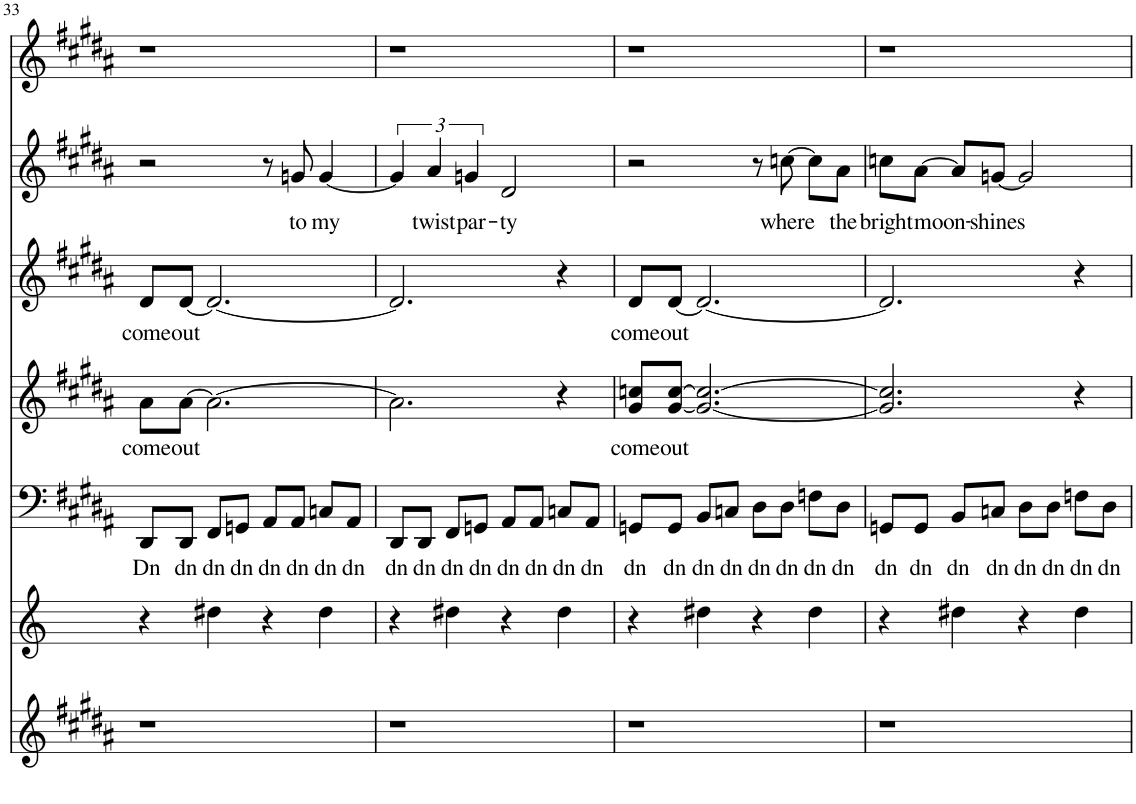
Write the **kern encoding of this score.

**kern	**kern	**kern	**text	**kern	**text	**kern	**text	**kern	**text	**kern
*part7	*part6	*part5	*part5	*part4	*part4	*part3	*part3	*part2	*part2	*part1
*staff7	*staff6	*staff5	*staff5	*staff4	*staff4	*staff3	*staff3	*staff2	*staff2	*staff1
*I"Piano	*I"Piano	*I"Bass	*	*I"Tenor	*	*I"Alto	*	*I"Soprano	*	*I"Piano
*I'Pno	*I'Pno	*	*	*	*	*	*	*	*	*I'Pno
!!LO:PB:g=z
*clefG2	*clefG2	*clefF4	*	*clefG2	*	*clefG2	*	*clefG2	*	*clefG2
*k[f#c#g#d#a#]	*k[]	*k[f#c#g#d#a#]	*	*k[f#c#g#d#a#]	*	*k[f#c#g#d#a#]	*	*k[f#c#g#d#a#]	*	*k[f#c#g#d#a#]
*B:	*	*B:	*	*B:	*	*B:	*	*B:	*	*B:
*M4/4	*M4/4	*M4/4	*	*M4/4	*	*M4/4	*	*M4/4	*	*M4/4
=33	=33	=33	=33	=33	=33	=33	=33	=33	=33	=33
!	!	!	!LO:LY:b	!	!LO:LY:b	!	!LO:LY:b	!	!	!
1r	4r	8DD#/L	Dn	8a#\L	come	8d#/L	come	2r	.	1r
!	!	!	!LO:LY:b	!	!LO:LY:b	!	!LO:LY:b	!	!	!
.	.	8DD#/J	dn	[8a#\J	out	[8d#/J	out	.	.	.
!	!	!	!LO:LY:b	!	!	!	!	!	!	!
.	4dd#X\	8FF#/L	dn	2.a#\_	.	2.d#/_	.	.	.	.
!	!	!	!LO:LY:b	!	!	!	!	!	!	!
.	.	8GGn/J	dn	.	.	.	.	.	.	.
!	!	!	!LO:LY:b	!	!	!	!	!	!	!
.	4r	8AA#/L	dn	.	.	.	.	8r	.	.
!	!	!	!LO:LY:b	!	!	!	!	!	!LO:LY:b	!
.	.	8AA#/J	dn	.	.	.	.	8gn/	to	.
!	!	!	!LO:LY:b	!	!	!	!	!	!LO:LY:b	!
.	4dd#\	8Cn/L	dn	.	.	.	.	[4g/	my	.
!	!	!	!LO:LY:b	!	!	!	!	!	!	!
.	.	8AA#/J	dn	.	.	.	.	.	.	.
=34	=34	=34	=34	=34	=34	=34	=34	=34	=34	=34
!	!	!	!LO:LY:b	!	!	!	!	!	!	!
1r	4r	8DD#/L	dn	2.a#\]	.	2.d#/]	.	6g/]	.	1r
!	!	!	!LO:LY:b	!	!	!	!	!	!	!
.	.	8DD#/J	dn	.	.	.	.	.	.	.
!	!	!	!	!	!	!	!	!	!LO:LY:b	!
.	.	.	.	.	.	.	.	6a#/	twist	.
!	!	!	!LO:LY:b	!	!	!	!	!	!	!
.	4dd#X\	8FF#/L	dn	.	.	.	.	.	.	.
!	!	!	!	!	!	!	!	!	!LO:LY:b	!
.	.	.	.	.	.	.	.	6gn/	par-	.
!	!	!	!LO:LY:b	!	!	!	!	!	!	!
.	.	8GGn/J	dn	.	.	.	.	.	.	.
!	!	!	!LO:LY:b	!	!	!	!	!	!LO:LY:b	!
.	4r	8AA#/L	dn	.	.	.	.	2d#/	-ty	.
!	!	!	!LO:LY:b	!	!	!	!	!	!	!
.	.	8AA#/J	dn	.	.	.	.	.	.	.
!	!	!	!LO:LY:b	!	!	!	!	!	!	!
.	4dd#\	8Cn/L	dn	4r	.	4r	.	.	.	.
!	!	!	!LO:LY:b	!	!	!	!	!	!	!
.	.	8AA#/J	dn	.	.	.	.	.	.	.
=35	=35	=35	=35	=35	=35	=35	=35	=35	=35	=35
!	!	!	!LO:LY:b	!	!LO:LY:b	!	!LO:LY:b	!	!	!
1r	4r	8GGn/L	dn	8g#/ 8ccn/L	come	8d#/L	come	2r	.	1r
!	!	!	!LO:LY:b	!	!LO:LY:b	!	!LO:LY:b	!	!	!
.	.	8GG/J	dn	[8g#/ [8cc/J	out	[8d#/J	out	.	.	.
!	!	!	!LO:LY:b	!	!	!	!	!	!	!
.	4dd#X\	8BB/L	dn	2.g#/_ 2.cc/_	.	2.d#/_	.	.	.	.
!	!	!	!LO:LY:b	!	!	!	!	!	!	!
.	.	8Cn/J	dn	.	.	.	.	.	.	.
!	!	!	!LO:LY:b	!	!	!	!	!	!	!
.	4r	8D#\L	dn	.	.	.	.	8r	.	.
!	!	!	!LO:LY:b	!	!	!	!	!	!LO:LY:b	!
.	.	8D#\J	dn	.	.	.	.	[8ccn\	where	.
!	!	!	!LO:LY:b	!	!	!	!	!	!	!
.	4dd#\	8Fn\L	dn	.	.	.	.	8cc\L]	.	.
!	!	!	!LO:LY:b	!	!	!	!	!	!LO:LY:b	!
.	.	8D#\J	dn	.	.	.	.	8a#\J	the	.
=36	=36	=36	=36	=36	=36	=36	=36	=36	=36	=36
!	!	!	!LO:LY:b	!	!	!	!	!	!LO:LY:b	!
1r	4r	8GGn/L	dn	2.g#/] 2.cc/]	.	2.d#/]	.	8ccn\L	bright	1r
!	!	!	!LO:LY:b	!	!	!	!	!	!LO:LY:b	!
.	.	8GG/J	dn	.	.	.	.	[8a#\J	moon-	.
!	!	!	!LO:LY:b	!	!	!	!	!	!	!
.	4dd#X\	8BB/L	dn	.	.	.	.	8a#/L]	.	.
!	!	!	!LO:LY:b	!	!	!	!	!	!LO:LY:b	!
.	.	8Cn/J	dn	.	.	.	.	[8gn/J	-shines	.
!	!	!	!LO:LY:b	!	!	!	!	!	!	!
.	4r	8D#\L	dn	.	.	.	.	2g/]	.	.
!	!	!	!LO:LY:b	!	!	!	!	!	!	!
.	.	8D#\J	dn	.	.	.	.	.	.	.
!	!	!	!LO:LY:b	!	!	!	!	!	!	!
.	4dd#\	8Fn\L	dn	4r	.	4r	.	.	.	.
!	!	!	!LO:LY:b	!	!	!	!	!	!	!
.	.	8D#\J	dn	.	.	.	.	.	.	.
=	=	=	=	=	=	=	=	=	=	=
*-	*-	*-	*-	*-	*-	*-	*-	*-	*-	*-
